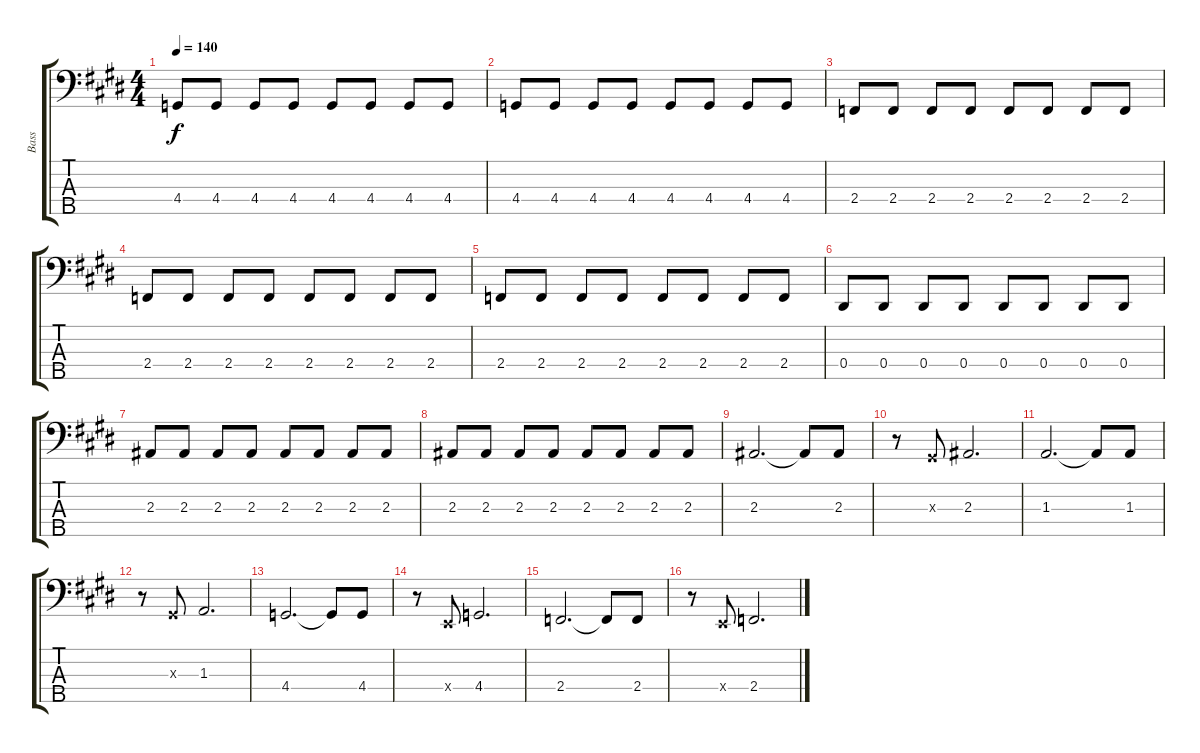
\track ("Bass" "Bass") {instrument electricbassfinger}
\staff {score tabs}
\tuning (Gb2 Db2 Ab1 Eb1 Bb0) {hide}
\ts (4 4)
\tempo 140
\clef f4
\ks e
4.4.8{dy f} 4.4.8 4.4.8 4.4.8 4.4.8 4.4.8 4.4.8 4.4.8 |
4.4.8 4.4.8 4.4.8 4.4.8 4.4.8 4.4.8 4.4.8 4.4.8 |
2.4.8 2.4.8 2.4.8 2.4.8 2.4.8 2.4.8 2.4.8 2.4.8 |
2.4.8 2.4.8 2.4.8 2.4.8 2.4.8 2.4.8 2.4.8 2.4.8 |
2.4.8 2.4.8 2.4.8 2.4.8 2.4.8 2.4.8 2.4.8 2.4.8 |
0.4.8 0.4.8 0.4.8 0.4.8 0.4.8 0.4.8 0.4.8 0.4.8 |
2.3.8 2.3.8 2.3.8 2.3.8 2.3.8 2.3.8 2.3.8 2.3.8 |
2.3.8 2.3.8 2.3.8 2.3.8 2.3.8 2.3.8 2.3.8 2.3.8 |
2.3.2{d} 2.3{t}.8 2.3.8 |
r.8 0.3{x}.8 2.3.2{d} |
1.3.2{d} 1.3{t}.8 1.3.8 |
r.8 0.3{x}.8 1.3.2{d} |
4.4.2{d} 4.4{t}.8 4.4.8 |
r.8 1.4{x}.8 4.4.2{d} |
2.4.2{d} 2.4{t}.8 2.4.8 |
r.8 1.4{x}.8 2.4.2{d}
